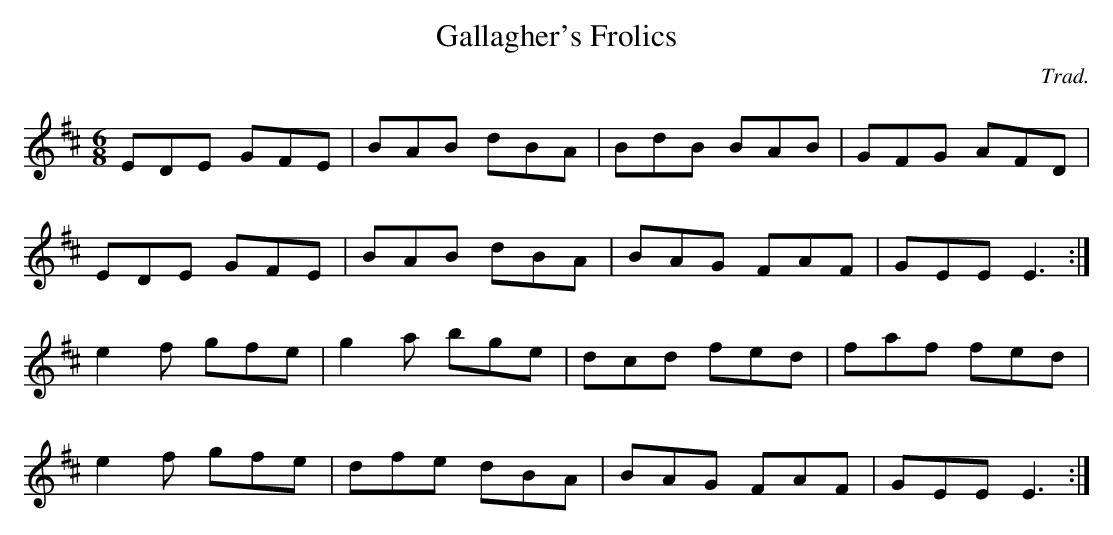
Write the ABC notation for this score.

X:1
T:Gallagher's Frolics
C:Trad.
M:6/8
L:1/8
K:D
EDE GFE | BAB dBA | BdB BAB | GFG AFD |
 EDE GFE | BAB dBA | BAG FAF | GEE E3 :|
 e2 f gfe | g2 a bge | dcd fed | faf fed |
 e2 f gfe | dfe dBA | BAG FAF | GEE E3 :|
